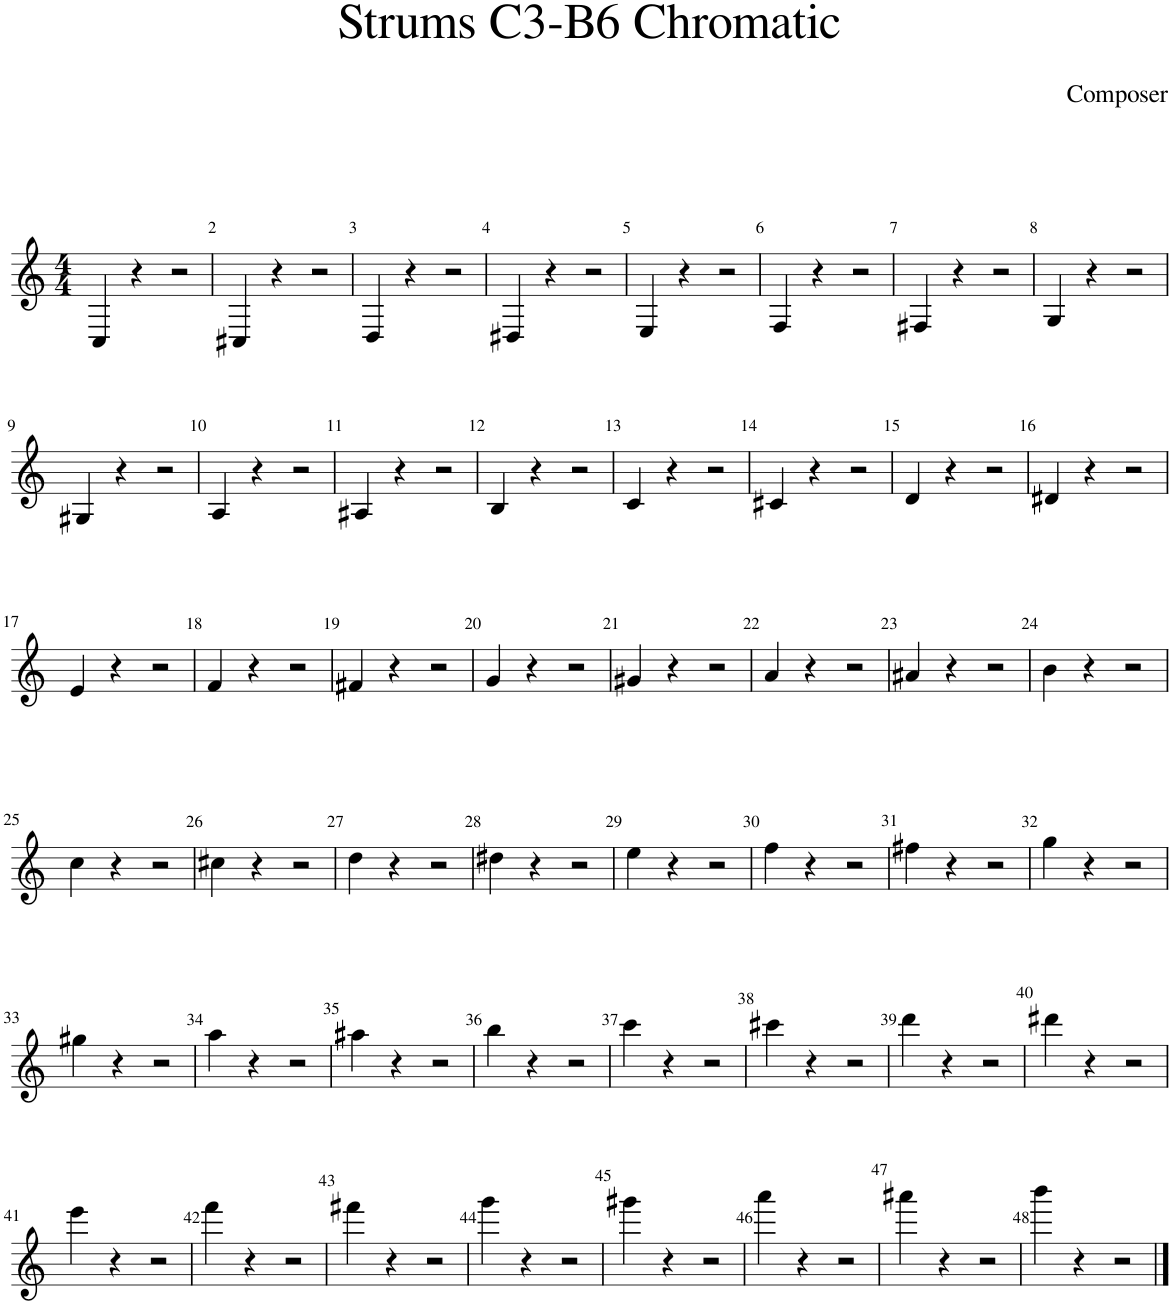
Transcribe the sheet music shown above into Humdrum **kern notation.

**kern
*part1
*staff1
*I"Acoustic Guitar
*I'Guit.
*clefG2
*k[]
*M4/4
=1
4C/
4r
2r
=2
4C#X/
4r
2r
=3
4D/
4r
2r
=4
4D#X/
4r
2r
=5
4E/
4r
2r
=6
4F/
4r
2r
=7
4F#X/
4r
2r
=8
4G/
4r
2r
!!LO:LB:g=z
=9
4G#X/
4r
2r
=10
4A/
4r
2r
=11
4A#X/
4r
2r
=12
4B/
4r
2r
=13
4c/
4r
2r
=14
4c#X/
4r
2r
=15
4d/
4r
2r
=16
4d#X/
4r
2r
!!LO:LB:g=z
=17
4e/
4r
2r
=18
4f/
4r
2r
=19
4f#X/
4r
2r
=20
4g/
4r
2r
=21
4g#X/
4r
2r
=22
4a/
4r
2r
=23
4a#X/
4r
2r
=24
4b\
4r
2r
!!LO:LB:g=z
=25
4cc\
4r
2r
=26
4cc#X\
4r
2r
=27
4dd\
4r
2r
=28
4dd#X\
4r
2r
=29
4ee\
4r
2r
=30
4ff\
4r
2r
=31
4ff#X\
4r
2r
=32
4gg\
4r
2r
!!LO:LB:g=z
=33
4gg#X\
4r
2r
=34
4aa\
4r
2r
=35
4aa#X\
4r
2r
=36
4bb\
4r
2r
=37
4ccc\
4r
2r
=38
4ccc#X\
4r
2r
=39
4ddd\
4r
2r
=40
4ddd#X\
4r
2r
!!LO:LB:g=z
=41
4eee\
4r
2r
=42
4fff\
4r
2r
=43
4fff#X\
4r
2r
=44
4ggg\
4r
2r
=45
4ggg#X\
4r
2r
=46
4aaa\
4r
2r
=47
4aaa#X\
4r
2r
=48
4bbb\
4r
2r
==
*-
